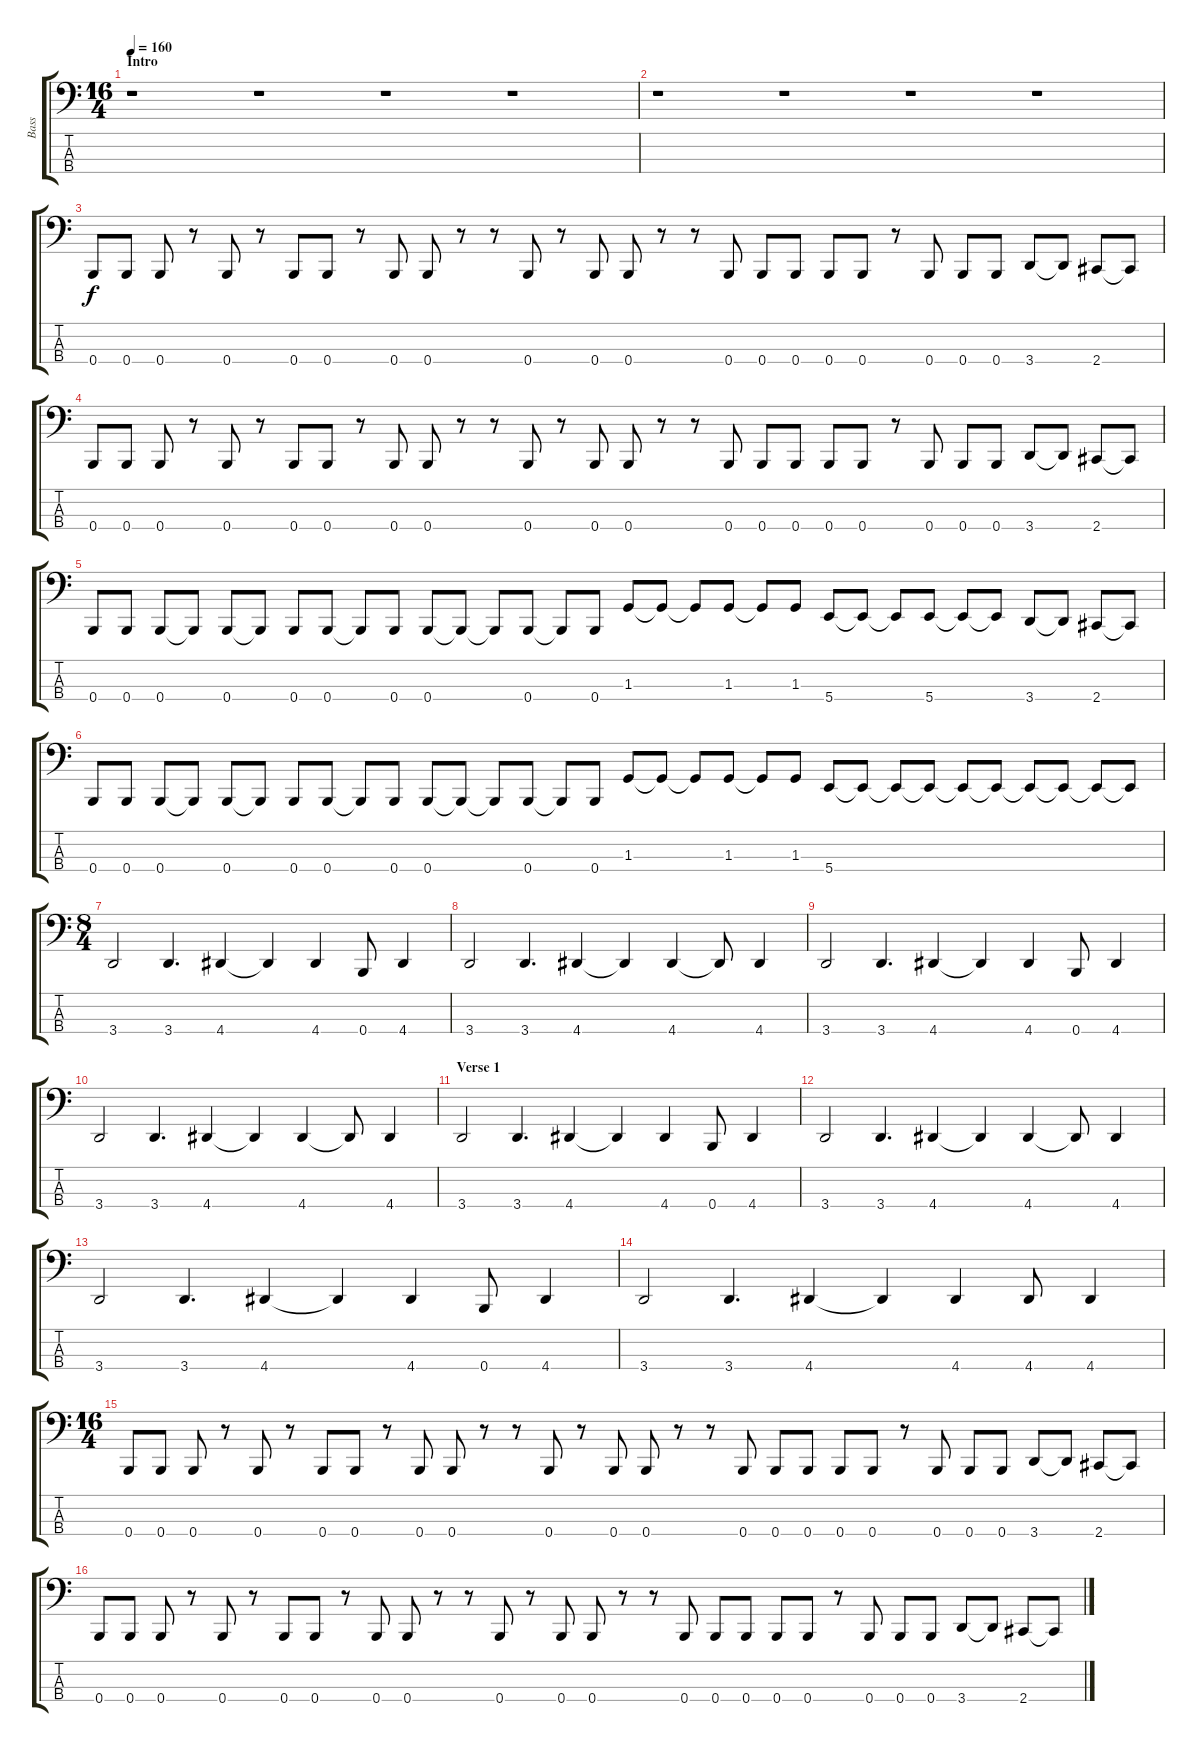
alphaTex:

\track ("Bass" "Bass") {instrument electricbasspick}
\staff {score tabs}
\tuning (E2 B1 Gb1 B0) {hide}
\ts (16 4)
\section ("" "Intro")
\tempo 160
\clef f4
\ks c
r.1{dy f instrument electricbasspick} r.1 r.1 r.1 |
r.1 r.1 r.1 r.1 |
0.4.8 0.4.8 0.4.8 r.8 0.4.8 r.8 0.4.8 0.4.8 r.8 0.4.8 0.4.8 r.8 r.8 0.4.8 r.8 0.4.8 0.4.8 r.8 r.8 0.4.8 0.4.8 0.4.8 0.4.8 0.4.8 r.8 0.4.8 0.4.8 0.4.8 3.4.8 3.4{t}.8 2.4.8 2.4{t}.8 |
0.4.8 0.4.8 0.4.8 r.8 0.4.8 r.8 0.4.8 0.4.8 r.8 0.4.8 0.4.8 r.8 r.8 0.4.8 r.8 0.4.8 0.4.8 r.8 r.8 0.4.8 0.4.8 0.4.8 0.4.8 0.4.8 r.8 0.4.8 0.4.8 0.4.8 3.4.8 3.4{t}.8 2.4.8 2.4{t}.8 |
0.4.8 0.4.8 0.4.8 0.4{t}.8 0.4.8 0.4{t}.8 0.4.8 0.4.8 0.4{t}.8 0.4.8 0.4.8 0.4{t}.8 0.4{t}.8 0.4.8 0.4{t}.8 0.4.8 1.3.8 1.3{t}.8 1.3{t}.8 1.3.8 1.3{t}.8 1.3.8 5.4.8 5.4{t}.8 5.4{t}.8 5.4.8 5.4{t}.8 5.4{t}.8 3.4.8 3.4{t}.8 2.4.8 2.4{t}.8 |
0.4.8 0.4.8 0.4.8 0.4{t}.8 0.4.8 0.4{t}.8 0.4.8 0.4.8 0.4{t}.8 0.4.8 0.4.8 0.4{t}.8 0.4{t}.8 0.4.8 0.4{t}.8 0.4.8 1.3.8 1.3{t}.8 1.3{t}.8 1.3.8 1.3{t}.8 1.3.8 5.4.8 5.4{t}.8 5.4{t}.8 5.4{t}.8 5.4{t}.8 5.4{t}.8 5.4{t}.8 5.4{t}.8 5.4{t}.8 5.4{t}.8 |
\ts (8 4)
3.4.2 3.4.4{d} 4.4.4 4.4{t}.4 4.4.4 0.4.8 4.4.4 |
3.4.2 3.4.4{d} 4.4.4 4.4{t}.4 4.4.4 4.4{t}.8 4.4.4 |
3.4.2 3.4.4{d} 4.4.4 4.4{t}.4 4.4.4 0.4.8 4.4.4 |
3.4.2 3.4.4{d} 4.4.4 4.4{t}.4 4.4.4 4.4{t}.8 4.4.4 |
\section ("" "Verse 1")
3.4.2 3.4.4{d} 4.4.4 4.4{t}.4 4.4.4 0.4.8 4.4.4 |
3.4.2 3.4.4{d} 4.4.4 4.4{t}.4 4.4.4 4.4{t}.8 4.4.4 |
3.4.2 3.4.4{d} 4.4.4 4.4{t}.4 4.4.4 0.4.8 4.4.4 |
3.4.2 3.4.4{d} 4.4.4 4.4{t}.4 4.4.4 4.4.8 4.4.4 |
\ts (16 4)
0.4.8 0.4.8 0.4.8 r.8 0.4.8 r.8 0.4.8 0.4.8 r.8 0.4.8 0.4.8 r.8 r.8 0.4.8 r.8 0.4.8 0.4.8 r.8 r.8 0.4.8 0.4.8 0.4.8 0.4.8 0.4.8 r.8 0.4.8 0.4.8 0.4.8 3.4.8 3.4{t}.8 2.4.8 2.4{t}.8 |
0.4.8 0.4.8 0.4.8 r.8 0.4.8 r.8 0.4.8 0.4.8 r.8 0.4.8 0.4.8 r.8 r.8 0.4.8 r.8 0.4.8 0.4.8 r.8 r.8 0.4.8 0.4.8 0.4.8 0.4.8 0.4.8 r.8 0.4.8 0.4.8 0.4.8 3.4.8 3.4{t}.8 2.4.8 2.4{t}.8
